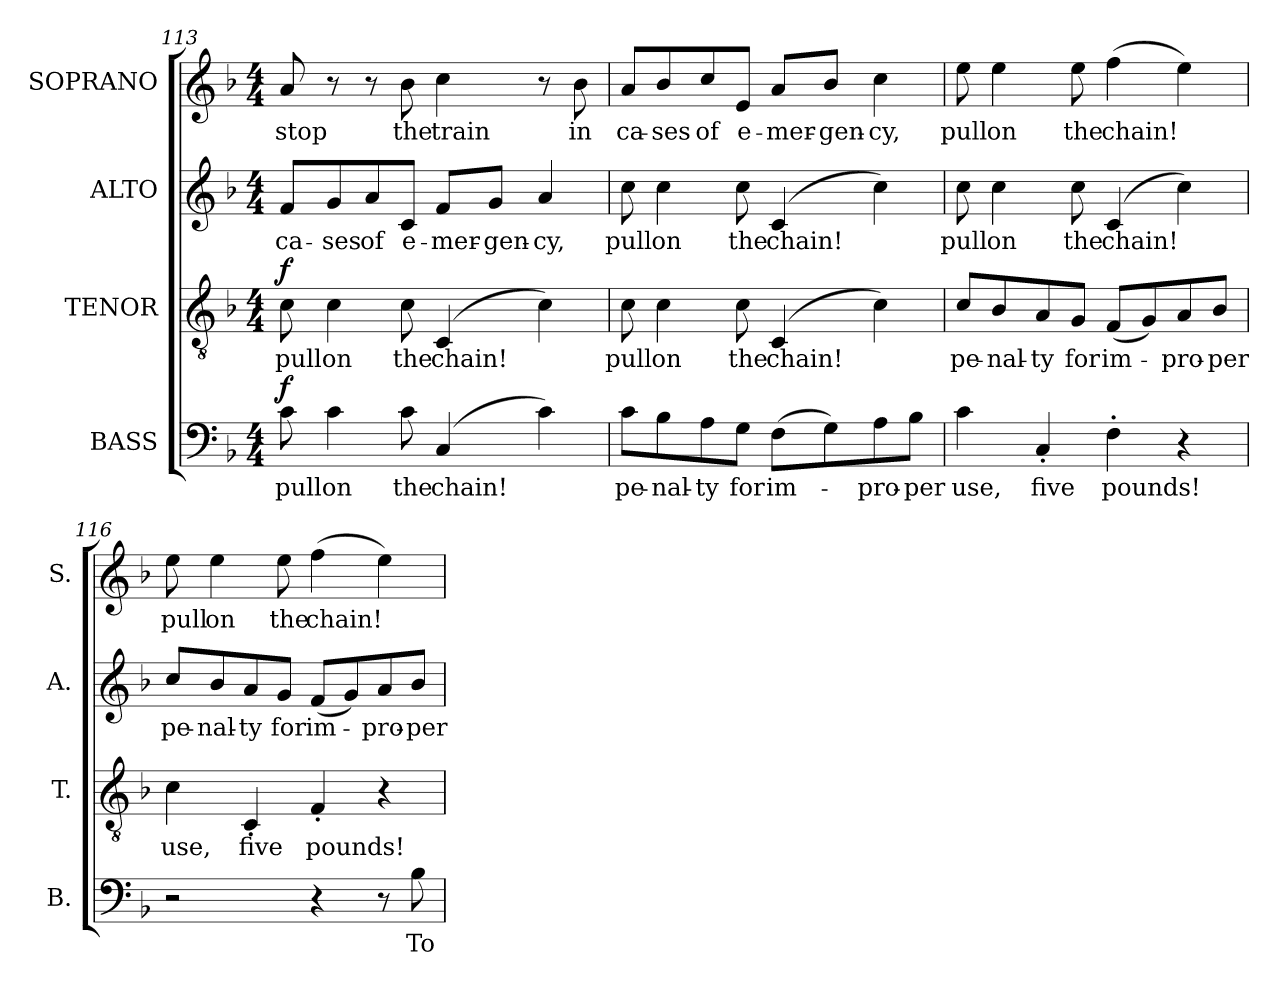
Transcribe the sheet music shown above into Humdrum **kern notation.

**kern	**text	**dynam	**kern	**text	**dynam	**kern	**text	**kern	**text
*part4	*part4	*part4	*part3	*part3	*part3	*part2	*part2	*part1	*part1
*staff4	*staff4	*staff4	*staff3	*staff3	*staff3	*staff2	*staff2	*staff1	*staff1
*I"BASS	*	*	*I"TENOR	*	*	*I"ALTO	*	*I"SOPRANO	*
*I'B.	*	*	*I'T.	*	*	*I'A.	*	*I'S.	*
!!LO:PB:g=z
*clefF4	*	*	*clefGv2	*	*	*clefG2	*	*clefG2	*
*	*	*	*ITrd7c12	*	*	*	*	*	*
*k[b-]	*	*	*k[b-]	*	*	*k[b-]	*	*k[b-]	*
*F:	*	*	*F:	*	*	*F:	*	*F:	*
*M4/4	*	*	*M4/4	*	*	*M4/4	*	*M4/4	*
=113	=113	=113	=113	=113	=113	=113	=113	=113	=113
!	!LO:LY:b:color=#000000	!	!	!	!	!	!	!	!
!	!	!	!	!LO:LY:b:color=#000000	!	!	!	!	!
!	!	!	!	!	!	!	!LO:LY:b:color=#000000	!	!
!	!	!	!	!	!	!	!	!	!LO:LY:b:color=#000000
8ci\	pull	f	8Ci\	pull	f	8fi/L	ca-	8ai/	stop
!	!LO:LY:b:color=#000000	!	!	!	!	!	!	!	!
!	!	!	!	!LO:LY:b:color=#000000	!	!	!	!	!
!	!	!	!	!	!	!	!LO:LY:b:color=#000000	!	!
4ci\	on	.	4Ci\	on	.	8gi/	-ses	8r	.
!	!	!	!	!	!	!	!LO:LY:b:color=#000000	!	!
.	.	.	.	.	.	8ai/	of	8r	.
!	!LO:LY:b:color=#000000	!	!	!	!	!	!	!	!
!	!	!	!	!LO:LY:b:color=#000000	!	!	!	!	!
!	!	!	!	!	!	!	!LO:LY:b:color=#000000	!	!
!	!	!	!	!	!	!	!	!	!LO:LY:b:color=#000000
8ci\	the	.	8Ci\	the	.	8ci/J	e-	8b-i\	the
!	!LO:LY:b:color=#000000	!	!	!	!	!	!	!	!
!	!	!	!	!LO:LY:b:color=#000000	!	!	!	!	!
!	!	!	!	!	!	!	!LO:LY:b:color=#000000	!	!
!	!	!	!	!	!	!	!	!	!LO:LY:b:color=#000000
(4Ci/	chain!	.	(4CCi/	chain!	.	8fi/L	-mer-	4cci\	train
!	!	!	!	!	!	!	!LO:LY:b:color=#000000	!	!
.	.	.	.	.	.	8gi/J	-gen-	.	.
!	!	!	!	!	!	!	!LO:LY:b:color=#000000	!	!
4ci\)	.	.	4Ci\)	.	.	4ai/	-cy,	8r	.
!	!	!	!	!	!	!	!	!	!LO:LY:b:color=#000000
.	.	.	.	.	.	.	.	8b-i\	in
=114	=114	=114	=114	=114	=114	=114	=114	=114	=114
!	!LO:LY:b:color=#000000	!	!	!	!	!	!	!	!
!	!	!	!	!LO:LY:b:color=#000000	!	!	!	!	!
!	!	!	!	!	!	!	!LO:LY:b:color=#000000	!	!
!	!	!	!	!	!	!	!	!	!LO:LY:b:color=#000000
8ci\L	pe-	.	8Ci\	pull	.	8cci\	pull	8ai/L	ca-
!	!LO:LY:b:color=#000000	!	!	!	!	!	!	!	!
!	!	!	!	!LO:LY:b:color=#000000	!	!	!	!	!
!	!	!	!	!	!	!	!LO:LY:b:color=#000000	!	!
!	!	!	!	!	!	!	!	!	!LO:LY:b:color=#000000
8B-i\	-nal-	.	4Ci\	on	.	4cci\	on	8b-i/	-ses
!	!LO:LY:b:color=#000000	!	!	!	!	!	!	!	!
!	!	!	!	!	!	!	!	!	!LO:LY:b:color=#000000
8Ai\	-ty	.	.	.	.	.	.	8cci/	of
!	!LO:LY:b:color=#000000	!	!	!	!	!	!	!	!
!	!	!	!	!LO:LY:b:color=#000000	!	!	!	!	!
!	!	!	!	!	!	!	!LO:LY:b:color=#000000	!	!
!	!	!	!	!	!	!	!	!	!LO:LY:b:color=#000000
8Gi\J	for	.	8Ci\	the	.	8cci\	the	8ei/J	e-
!	!LO:LY:b:color=#000000	!	!	!	!	!	!	!	!
!	!	!	!	!LO:LY:b:color=#000000	!	!	!	!	!
!	!	!	!	!	!	!	!LO:LY:b:color=#000000	!	!
!	!	!	!	!	!	!	!	!	!LO:LY:b:color=#000000
(8Fi\L	im-	.	(4CCi/	chain!	.	(4ci/	chain!	8ai/L	-mer-
!	!	!	!	!	!	!	!	!	!LO:LY:b:color=#000000
8Gi\)	.	.	.	.	.	.	.	8b-i/J	-gen-
!	!LO:LY:b:color=#000000	!	!	!	!	!	!	!	!
!	!	!	!	!	!	!	!	!	!LO:LY:b:color=#000000
8Ai\	-pro-	.	4Ci\)	.	.	4cci\)	.	4cci\	-cy,
!	!LO:LY:b:color=#000000	!	!	!	!	!	!	!	!
8B-i\J	-per	.	.	.	.	.	.	.	.
=115	=115	=115	=115	=115	=115	=115	=115	=115	=115
!	!LO:LY:b:color=#000000	!	!	!	!	!	!	!	!
!	!	!	!	!LO:LY:b:color=#000000	!	!	!	!	!
!	!	!	!	!	!	!	!LO:LY:b:color=#000000	!	!
!	!	!	!	!	!	!	!	!	!LO:LY:b:color=#000000
4ci\	use,	.	8Ci/L	pe-	.	8cci\	pull	8eei\	pull
!	!	!	!	!LO:LY:b:color=#000000	!	!	!	!	!
!	!	!	!	!	!	!	!LO:LY:b:color=#000000	!	!
!	!	!	!	!	!	!	!	!	!LO:LY:b:color=#000000
.	.	.	8BB-i/	-nal-	.	4cci\	on	4eei\	on
!	!LO:LY:b:color=#000000	!	!	!	!	!	!	!	!
!	!	!	!	!LO:LY:b:color=#000000	!	!	!	!	!
4C'i/	five	.	8AAi/	-ty	.	.	.	.	.
!	!	!	!	!LO:LY:b:color=#000000	!	!	!	!	!
!	!	!	!	!	!	!	!LO:LY:b:color=#000000	!	!
!	!	!	!	!	!	!	!	!	!LO:LY:b:color=#000000
.	.	.	8GGi/J	for	.	8cci\	the	8eei\	the
!	!LO:LY:b:color=#000000	!	!	!	!	!	!	!	!
!	!	!	!	!LO:LY:b:color=#000000	!	!	!	!	!
!	!	!	!	!	!	!	!LO:LY:b:color=#000000	!	!
!	!	!	!	!	!	!	!	!	!LO:LY:b:color=#000000
4F'i\	pounds!	.	(8FFi/L	im-	.	(4ci/	chain!	(4ffi\	chain!
.	.	.	8GGi/)	.	.	.	.	.	.
!	!	!	!	!LO:LY:b:color=#000000	!	!	!	!	!
4r	.	.	8AAi/	-pro-	.	4cci\)	.	4eei\)	.
!	!	!	!	!LO:LY:b:color=#000000	!	!	!	!	!
.	.	.	8BB-i/J	-per	.	.	.	.	.
=116	=116	=116	=116	=116	=116	=116	=116	=116	=116
!	!	!	!	!LO:LY:b:color=#000000	!	!	!	!	!
!	!	!	!	!	!	!	!LO:LY:b:color=#000000	!	!
!	!	!	!	!	!	!	!	!	!LO:LY:b:color=#000000
2r	.	.	4Ci\	use,	.	8cci/L	pe-	8eei\	pull
!	!	!	!	!	!	!	!LO:LY:b:color=#000000	!	!
!	!	!	!	!	!	!	!	!	!LO:LY:b:color=#000000
.	.	.	.	.	.	8b-i/	-nal-	4eei\	on
!	!	!	!	!LO:LY:b:color=#000000	!	!	!	!	!
!	!	!	!	!	!	!	!LO:LY:b:color=#000000	!	!
.	.	.	4CC'i/	five	.	8ai/	-ty	.	.
!	!	!	!	!	!	!	!LO:LY:b:color=#000000	!	!
!	!	!	!	!	!	!	!	!	!LO:LY:b:color=#000000
.	.	.	.	.	.	8gi/J	for	8eei\	the
!	!	!	!	!LO:LY:b:color=#000000	!	!	!	!	!
!	!	!	!	!	!	!	!LO:LY:b:color=#000000	!	!
!	!	!	!	!	!	!	!	!	!LO:LY:b:color=#000000
4r	.	.	4FF'i/	pounds!	.	(8fi/L	im-	(4ffi\	chain!
.	.	.	.	.	.	8gi/)	.	.	.
!	!	!	!	!	!	!	!LO:LY:b:color=#000000	!	!
8r	.	.	4r	.	.	8ai/	-pro-	4eei\)	.
!	!LO:LY:b:color=#000000	!	!	!	!	!	!	!	!
!	!	!	!	!	!	!	!LO:LY:b:color=#000000	!	!
8B-i\	To	.	.	.	.	8b-i/J	-per	.	.
=	=	=	=	=	=	=	=	=	=
*-	*-	*-	*-	*-	*-	*-	*-	*-	*-
